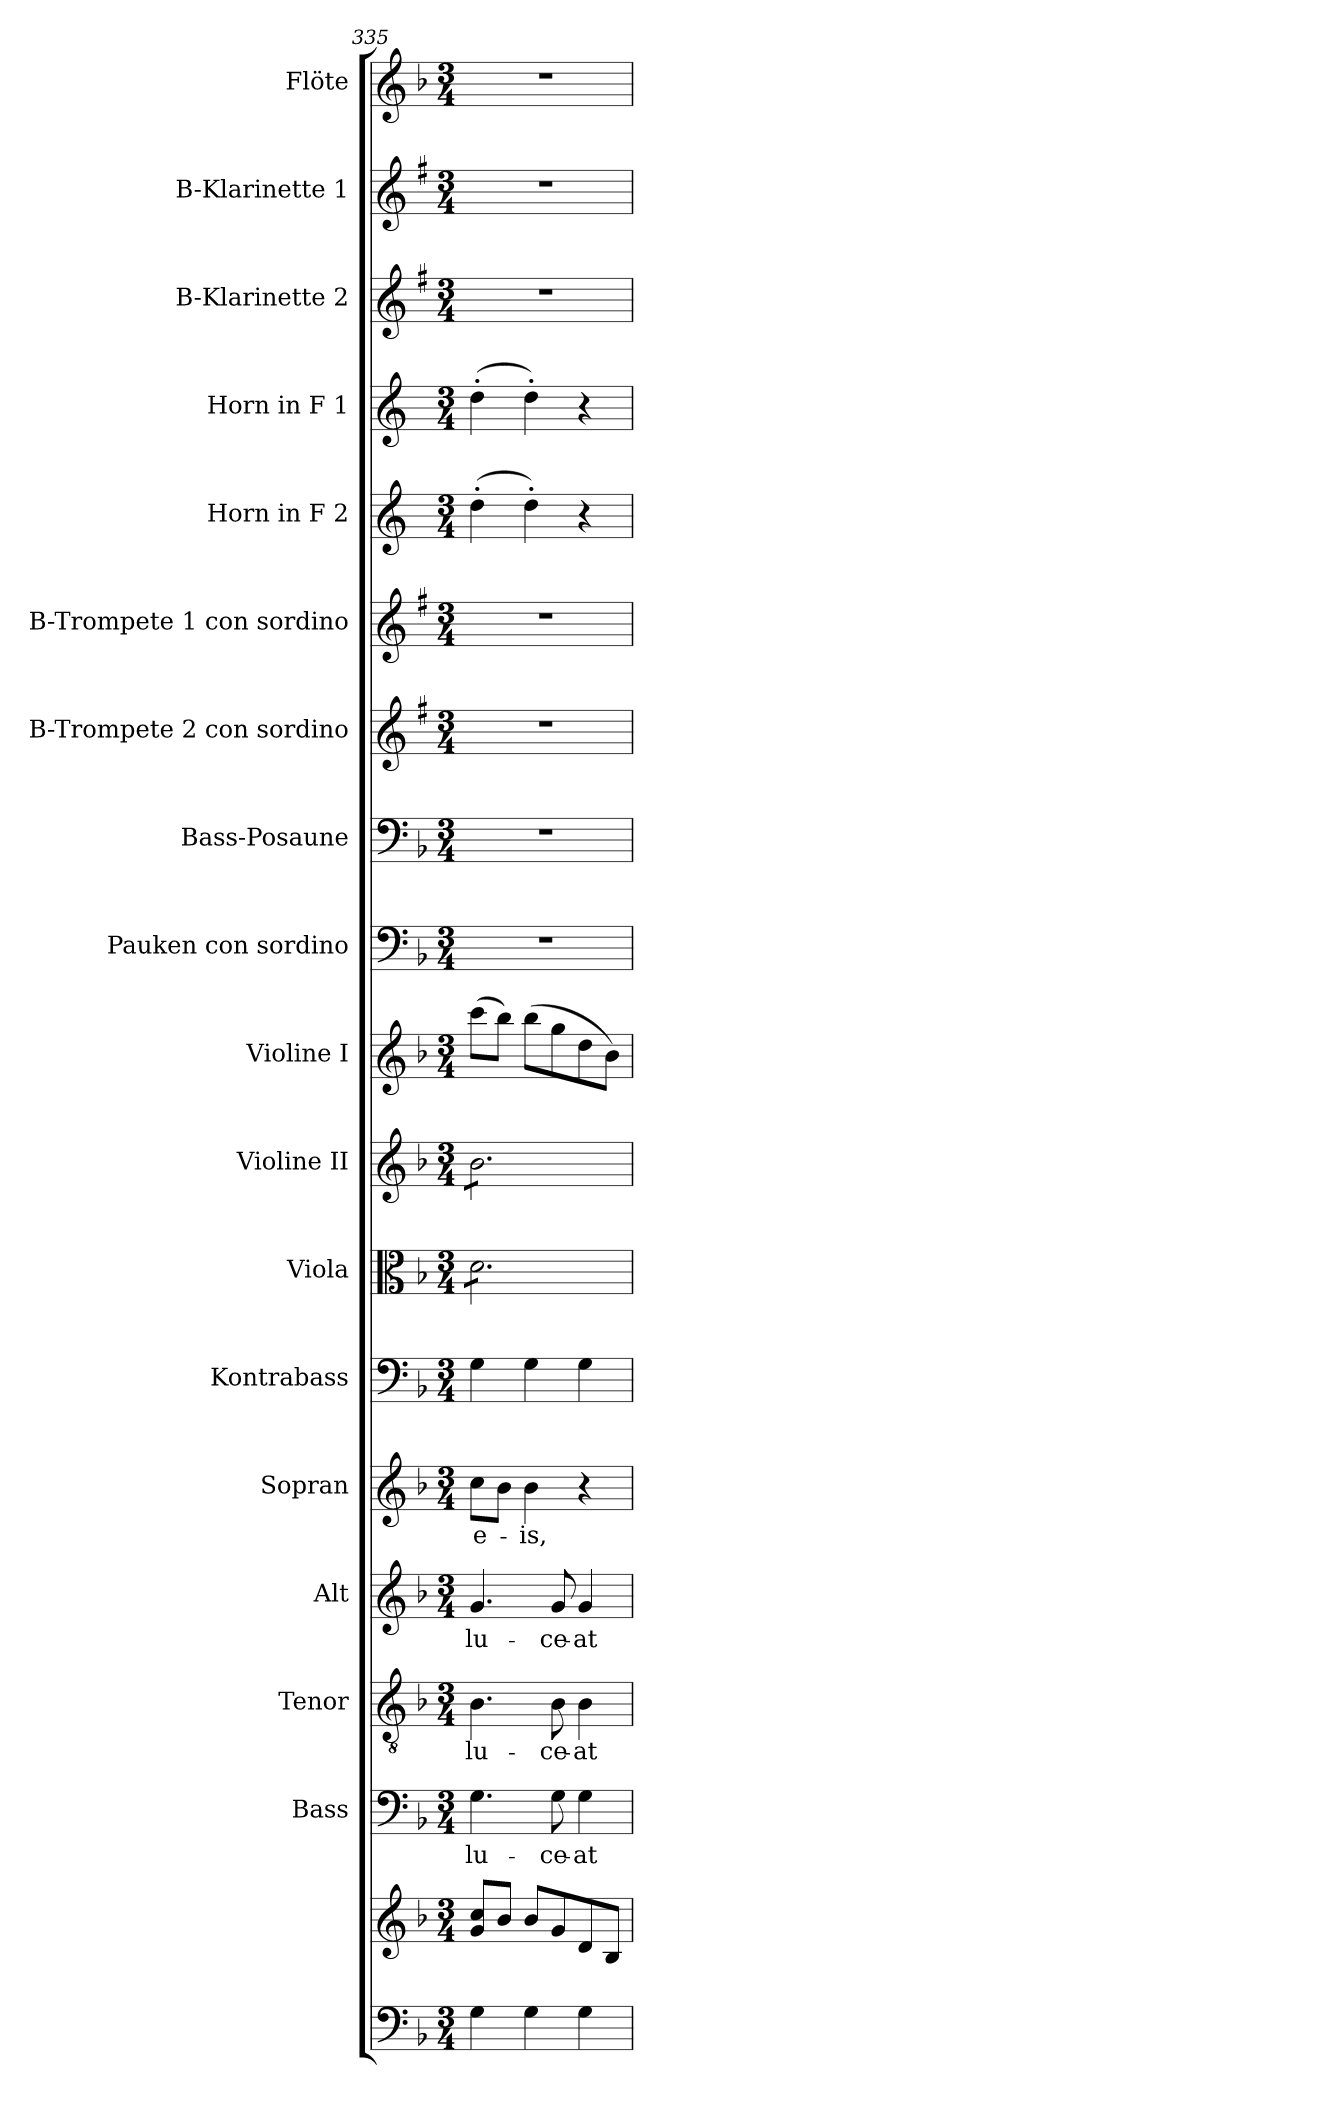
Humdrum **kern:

**kern	**kern	**kern	**text	**kern	**text	**kern	**text	**kern	**text	**kern	**kern	**kern	**kern	**kern	**kern	**kern	**kern	**kern	**kern	**kern	**kern	**kern
*part18	*part18	*part17	*part17	*part16	*part16	*part15	*part15	*part14	*part14	*part13	*part12	*part11	*part10	*part9	*part8	*part7	*part6	*part5	*part4	*part3	*part2	*part1
*staff19	*staff18	*staff17	*staff17	*staff16	*staff16	*staff15	*staff15	*staff14	*staff14	*staff13	*staff12	*staff11	*staff10	*staff9	*staff8	*staff7	*staff6	*staff5	*staff4	*staff3	*staff2	*staff1
*	*	*I"Bass	*	*I"Tenor	*	*I"Alt	*	*I"Sopran	*	*I"Kontrabass	*I"Viola	*I"Violine II	*I"Violine I	*I"Pauken con sordino	*I"Bass-Posaune	*I"B-Trompete 2 con sordino	*I"B-Trompete 1 con sordino	*I"Horn in F 2	*I"Horn in F 1	*I"B-Klarinette 2	*I"B-Klarinette 1	*I"Flöte
*	*	*I'B.	*	*I'T.	*	*I'A.	*	*I'S.	*	*I'Kb.	*I'Vla.	*I'Vl. II	*I'Vl. I	*I'Pk.	*I'B. Pos.	*I'B Trp. 2	*I'B Trp. 1	*	*	*I'B Kl. 2	*I'B Kl. 1	*I'Fl.
*clefF4	*clefG2	*clefF4	*	*clefGv2	*	*clefG2	*	*clefG2	*	*clefF4	*clefC3	*clefG2	*clefG2	*clefF4	*clefF4	*clefG2	*clefG2	*clefG2	*clefG2	*clefG2	*clefG2	*clefG2
*	*	*	*	*	*	*	*	*	*	*ITrd7c12	*	*	*	*	*	*ITrd1c2	*ITrd1c2	*ITrd4c7	*ITrd4c7	*ITrd1c2	*ITrd1c2	*
*k[b-]	*k[b-]	*k[b-]	*	*k[b-]	*	*k[b-]	*	*k[b-]	*	*k[b-]	*k[b-]	*k[b-]	*k[b-]	*k[b-]	*k[b-]	*k[b-]	*k[b-]	*k[b-]	*k[b-]	*k[b-]	*k[b-]	*k[b-]
*F:	*F:	*F:	*	*F:	*	*F:	*	*F:	*	*F:	*F:	*F:	*F:	*F:	*F:	*F:	*F:	*F:	*F:	*F:	*F:	*F:
*M3/4	*M3/4	*M3/4	*	*M3/4	*	*M3/4	*	*M3/4	*	*M3/4	*M3/4	*M3/4	*M3/4	*M3/4	*M3/4	*M3/4	*M3/4	*M3/4	*M3/4	*M3/4	*M3/4	*M3/4
=335	=335	=335	=335	=335	=335	=335	=335	=335	=335	=335	=335	=335	=335	=335	=335	=335	=335	=335	=335	=335	=335	=335
!	!	!	!LO:LY:b	!	!LO:LY:b	!	!LO:LY:b	!	!LO:LY:b	!	!	!	!	!	!	!	!	!	!	!	!	!
*	*	*	*	*	*	*	*	*	*	*	*tremolo	*	*	*	*	*	*	*	*	*	*	*
*	*	*	*	*	*	*	*	*	*	*	*	*tremolo	*	*	*	*	*	*	*	*	*	*
4G\	8g/ 8cc/L	4.G\	lu-	4.B-\	lu-	4.g/	lu-	8cc\L	e-	4GG\	8d\L	8b-\L	(>8ccc\L	2.r	2.r	2.r	2.r	(>4g'>\	(>4g'>\	2.r	2.r	2.r
.	8b-/J	.	.	.	.	.	.	8b-\J	.	.	8d\	8b-\	8bb-\J)	.	.	.	.	.	.	.	.	.
!	!	!	!	!	!	!	!	!	!LO:LY:b	!	!	!	!	!	!	!	!	!	!	!	!	!
4G\	8b-/L	.	.	.	.	.	.	4b-\	-is,	4GG\	8d\	8b-\	(>8bb-\L	.	.	.	.	4g'>\)	4g'>\)	.	.	.
!	!	!	!LO:LY:b	!	!LO:LY:b	!	!LO:LY:b	!	!	!	!	!	!	!	!	!	!	!	!	!	!	!
.	8g/	8G\	-ce-	8B-\	-ce-	8g/	-ce-	.	.	.	8d\	8b-\	8gg\	.	.	.	.	.	.	.	.	.
!	!	!	!LO:LY:b	!	!LO:LY:b	!	!LO:LY:b	!	!	!	!	!	!	!	!	!	!	!	!	!	!	!
4G\	8d/	4G\	-at	4B-\	-at	4g/	-at	4r	.	4GG\	8d\	8b-\	8dd\	.	.	.	.	4r	4r	.	.	.
.	8B-/J	.	.	.	.	.	.	.	.	.	8d\J	8b-\J	8b-\J)	.	.	.	.	.	.	.	.	.
*	*	*	*	*	*	*	*	*	*	*	*	*Xtremolo	*	*	*	*	*	*	*	*	*	*
*	*	*	*	*	*	*	*	*	*	*	*Xtremolo	*	*	*	*	*	*	*	*	*	*	*
=	=	=	=	=	=	=	=	=	=	=	=	=	=	=	=	=	=	=	=	=	=	=
*-	*-	*-	*-	*-	*-	*-	*-	*-	*-	*-	*-	*-	*-	*-	*-	*-	*-	*-	*-	*-	*-	*-
